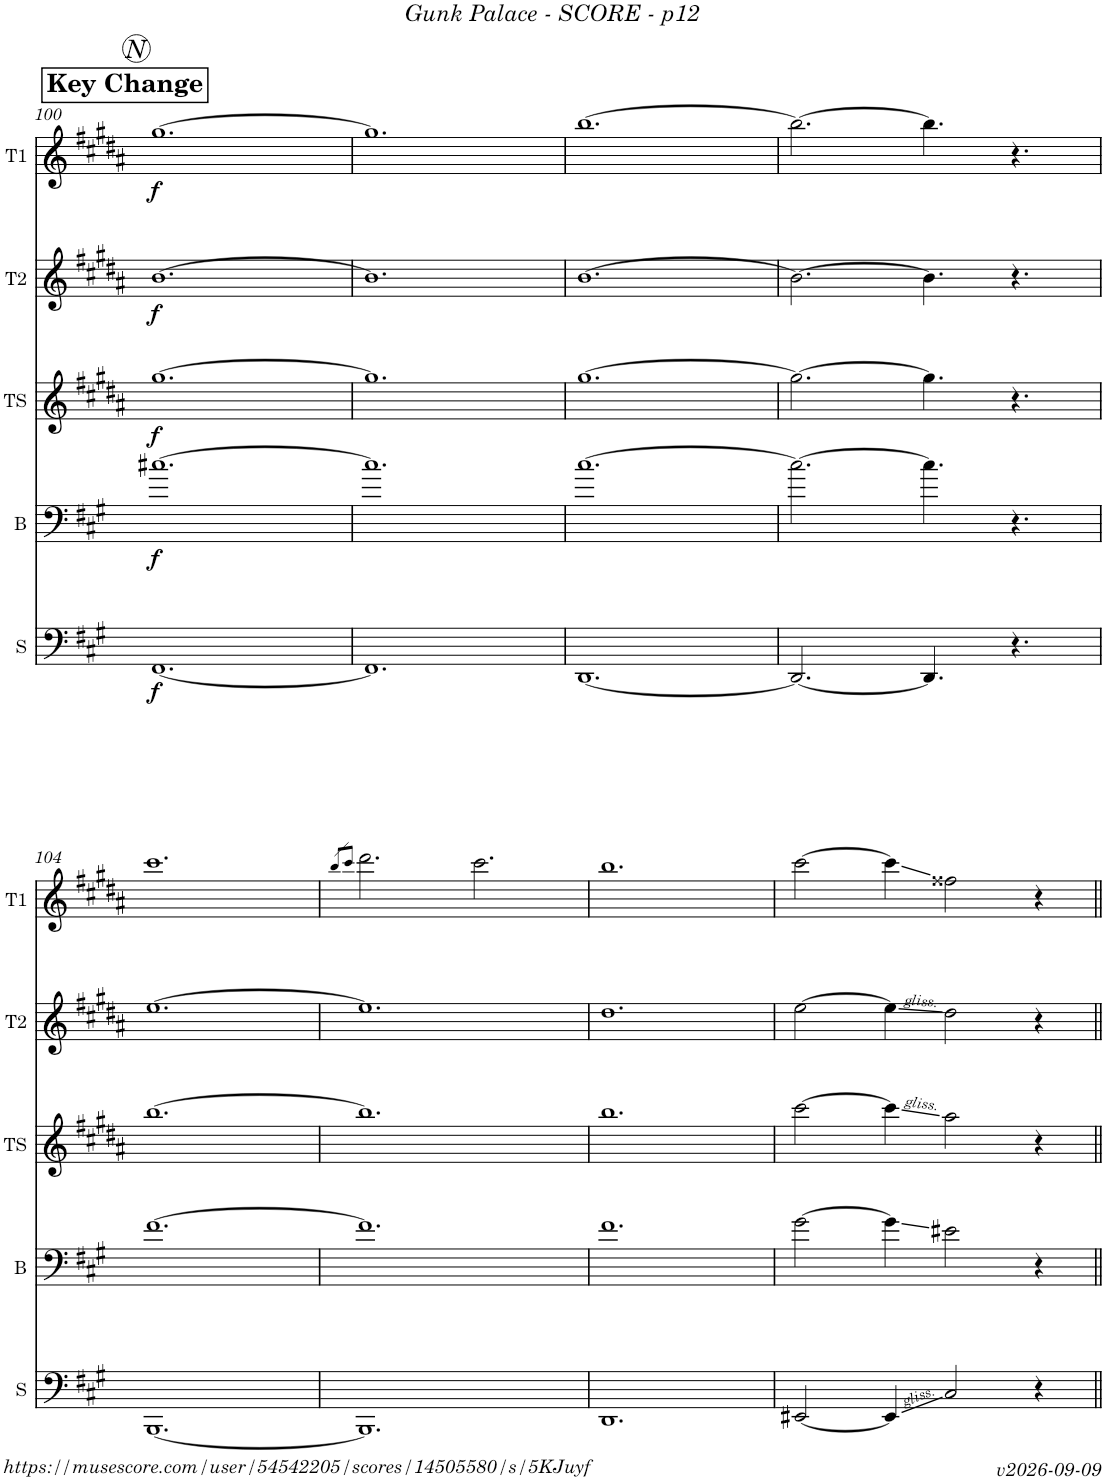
**kern	**dynam	**kern	**dynam	**kern	**dynam	**kern	**dynam	**kern	**dynam
*part5	*part5	*part4	*part4	*part3	*part3	*part2	*part2	*part1	*part1
*staff5	*staff5	*staff4	*staff4	*staff3	*staff3	*staff2	*staff2	*staff1	*staff1
*I"Sousa	*	*I"Trombone	*	*I"Tenor Sax	*	*I"Trumpet 2	*	*I"Trumpet 1	*
*I'S	*	*	*	*I'TS	*	*I'T2	*	*I'T1	*
!!LO:PB:g=z
*clefF4	*	*clefF4	*	*clefG2	*	*clefG2	*	*clefG2	*
*	*	*	*	*Trd8c14	*	*Trd1c2	*	*Trd1c2	*
*k[f#c#g#]	*	*k[f#c#g#]	*	*k[f#c#g#d#a#]	*	*k[f#c#g#d#a#]	*	*k[f#c#g#d#a#]	*
*M12/8	*	*M12/8	*	*M12/8	*	*M12/8	*	*M12/8	*
!!LO:REH:place=s1:a:i:enc=circle:fs=14:t=N
!!LO:REH:place=s1:a:B:fs=14:t=Key Change
=100	=100	=100	=100	=100	=100	=100	=100	=100	=100
!	!LO:DY:b	!	!LO:DY:b	!	!LO:DY:b	!	!LO:DY:b	!	!LO:DY:b
[1.FF#	f	[1.cc#X	f	[1.gg#	f	[1.b	f	[1.gg#	f
=101	=101	=101	=101	=101	=101	=101	=101	=101	=101
1.FF#]	.	1.cc#]	.	1.gg#]	.	1.b]	.	1.gg#]	.
=102	=102	=102	=102	=102	=102	=102	=102	=102	=102
[1.DD	.	[1.cc#	.	[1.gg#	.	[1.b	.	[1.bb	.
=103	=103	=103	=103	=103	=103	=103	=103	=103	=103
2.DD/_	.	2.cc#\_	.	2.gg#\_	.	2.b\_	.	2.bb\_	.
4.DD/]	.	4.cc#\]	.	4.gg#\]	.	4.b\]	.	4.bb\]	.
4.r	.	4.r	.	4.r	.	4.r	.	4.r	.
!!LO:LB:g=z
=104	=104	=104	=104	=104	=104	=104	=104	=104	=104
[1.BBB	.	[1.f#	.	[1.bb	.	[1.ee	.	1.ccc#	.
=105	=105	=105	=105	=105	=105	=105	=105	=105	=105
.	.	.	.	.	.	.	.	8qbb/L	.
.	.	.	.	.	.	.	.	8qccc#/J	.
1.BBB]	.	1.f#]	.	1.bb]	.	1.ee]	.	2.ddd#\	.
.	.	.	.	.	.	.	.	2.ccc#\	.
=106	=106	=106	=106	=106	=106	=106	=106	=106	=106
1.DD	.	1.f#	.	1.bb	.	1.dd#	.	1.bb	.
=107	=107	=107	=107	=107	=107	=107	=107	=107	=107
[2EE#X/	.	[2g#\	.	[2ccc#\	.	[2ee\	.	[2ccc#\	.
4EE#/]	.	4g#\]	.	4ccc#\]	.	4ee\]	.	4ccc#\]	.
2C#/	.	2e#X\	.	2aa#\	.	2dd#\	.	2ff##X\	.
4r	.	4r	.	4r	.	4r	.	4r	.
=||	=||	=||	=||	=||	=||	=||	=||	=||	=||
*-	*-	*-	*-	*-	*-	*-	*-	*-	*-
